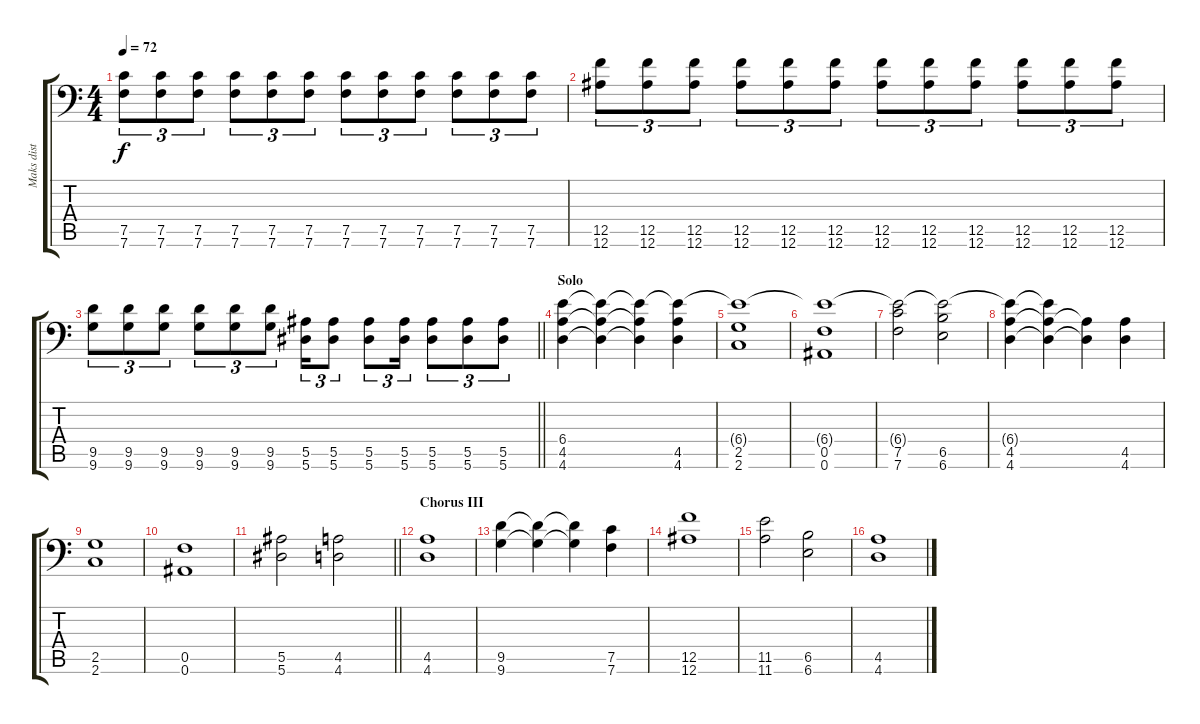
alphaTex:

\track ("Maks dist" "Maks dist") {instrument distortionguitar}
\staff {score tabs}
\tuning (C4 G3 Eb3 Bb2 F2 Bb1) {hide}
\ts (4 4)
\tempo 72
\clef f4
\ks c
(7.5 7.6).8{tu (3 2) dy f} (7.5 7.6).8{tu (3 2)} (7.5 7.6).8{tu (3 2)} (7.5 7.6).8{tu (3 2)} (7.5 7.6).8{tu (3 2)} (7.5 7.6).8{tu (3 2)} (7.5 7.6).8{tu (3 2)} (7.5 7.6).8{tu (3 2)} (7.5 7.6).8{tu (3 2)} (7.5 7.6).8{tu (3 2)} (7.5 7.6).8{tu (3 2)} (7.5 7.6).8{tu (3 2)} |
(12.5 12.6).8{tu (3 2)} (12.5 12.6).8{tu (3 2)} (12.5 12.6).8{tu (3 2)} (12.5 12.6).8{tu (3 2)} (12.5 12.6).8{tu (3 2)} (12.5 12.6).8{tu (3 2)} (12.5 12.6).8{tu (3 2)} (12.5 12.6).8{tu (3 2)} (12.5 12.6).8{tu (3 2)} (12.5 12.6).8{tu (3 2)} (12.5 12.6).8{tu (3 2)} (12.5 12.6).8{tu (3 2)} |
\barLineRight lightlight
(9.5 9.6).8{tu (3 2)} (9.5 9.6).8{tu (3 2)} (9.5 9.6).8{tu (3 2)} (9.5 9.6).8{tu (3 2)} (9.5 9.6).8{tu (3 2)} (9.5 9.6).8{tu (3 2)} (5.5 5.6).16{tu (3 2)} (5.5 5.6).8{tu (3 2)} (5.5 5.6).8{tu (3 2)} (5.5 5.6).16{tu (3 2)} (5.5 5.6).8{tu (3 2)} (5.5 5.6).8{tu (3 2)} (5.5 5.6).8{tu (3 2)} |
\section ("" "Solo")
(6.4 4.5 4.6).4 (6.4{t} 4.5{t} 4.6{t}).4 (6.4{t} 4.5{t} 4.6{t}).4 (6.4{t} 4.5 4.6).4 |
(6.4{t} 2.5 2.6).1 |
(6.4{t} 0.5 0.6).1 |
(6.4{t} 7.5 7.6).2 (6.4{t} 6.5 6.6).2 |
(6.4{t} 4.5 4.6).4 (6.4{t} 4.5{t} 4.6{t}).4 (4.5{t} 4.6{t}).4 (4.5 4.6).4 |
(2.5 2.6).1 |
(0.5 0.6).1 |
\barLineRight lightlight
(5.5 5.6).2 (4.5 4.6).2 |
\section ("" "Chorus III")
(4.5 4.6).1 |
(9.5 9.6).4 (9.5{t} 9.6{t}).4 (9.5{t} 9.6{t}).4 (7.5 7.6).4 |
(12.5 12.6).1 |
(11.5 11.6).2 (6.5 6.6).2 |
(4.5 4.6).1
